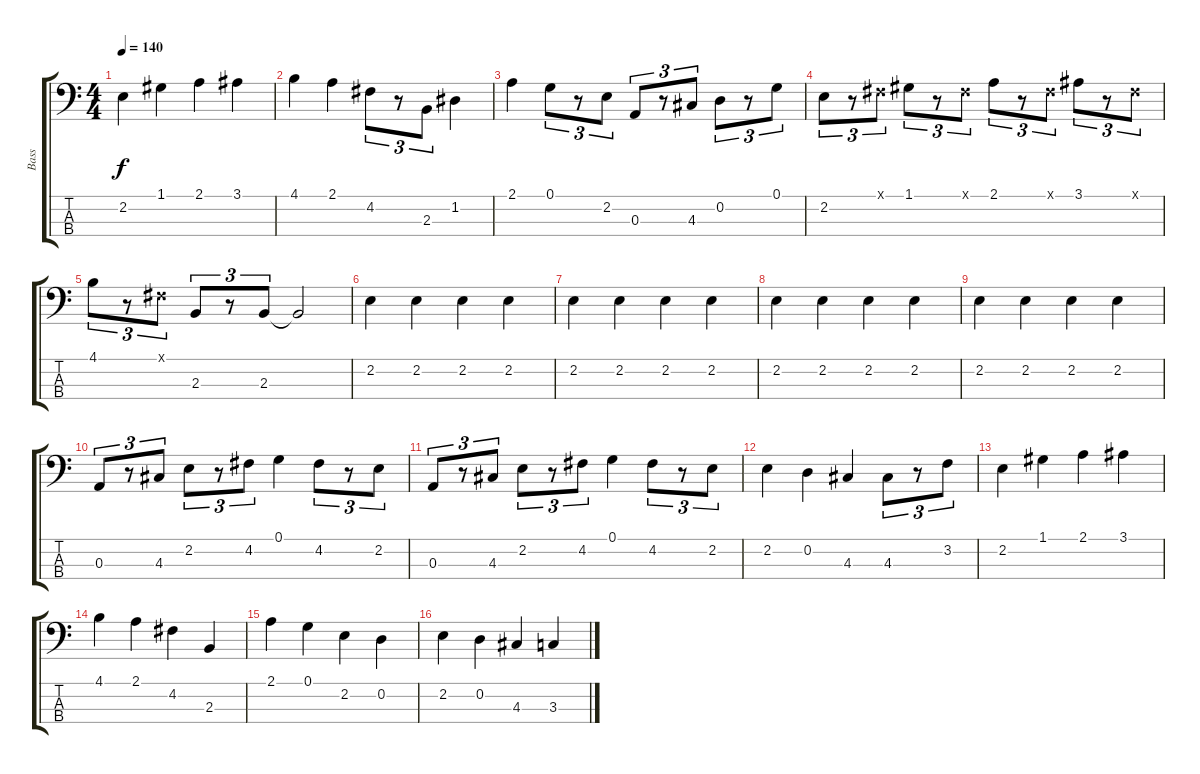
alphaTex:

\track ("Bass" "Bass") {instrument electricbassfinger}
\staff {score tabs}
\tuning (G2 D2 A1 E1) {hide}
\ts (4 4)
\tempo 140
\clef f4
\ks c
2.2.4{dy f} 1.1.4 2.1.4 3.1.4 |
4.1.4 2.1.4 4.2.8{tu (3 2)} r.8{tu (3 2)} 2.3.8{tu (3 2)} 1.2.4 |
2.1.4 0.1.8{tu (3 2)} r.8{tu (3 2)} 2.2.8{tu (3 2)} 0.3.8{tu (3 2)} r.8{tu (3 2)} 4.3.8{tu (3 2)} 0.2.8{tu (3 2)} r.8{tu (3 2)} 0.1.8{tu (3 2)} |
2.2.8{tu (3 2)} r.8{tu (3 2)} -1.1{x}.8{tu (3 2)} 1.1.8{tu (3 2)} r.8{tu (3 2)} -1.1{x}.8{tu (3 2)} 2.1.8{tu (3 2)} r.8{tu (3 2)} -1.1{x}.8{tu (3 2)} 3.1.8{tu (3 2)} r.8{tu (3 2)} -1.1{x}.8{tu (3 2)} |
4.1.8{tu (3 2)} r.8{tu (3 2)} -1.1{x}.8{tu (3 2)} 2.3.8{tu (3 2)} r.8{tu (3 2)} 2.3.8{tu (3 2)} 2.3{t}.2 |
2.2.4 2.2.4 2.2.4 2.2.4 |
2.2.4 2.2.4 2.2.4 2.2.4 |
2.2.4 2.2.4 2.2.4 2.2.4 |
2.2.4 2.2.4 2.2.4 2.2.4 |
0.3.8{tu (3 2)} r.8{tu (3 2)} 4.3.8{tu (3 2)} 2.2.8{tu (3 2)} r.8{tu (3 2)} 4.2.8{tu (3 2)} 0.1.4 4.2.8{tu (3 2)} r.8{tu (3 2)} 2.2.8{tu (3 2)} |
0.3.8{tu (3 2)} r.8{tu (3 2)} 4.3.8{tu (3 2)} 2.2.8{tu (3 2)} r.8{tu (3 2)} 4.2.8{tu (3 2)} 0.1.4 4.2.8{tu (3 2)} r.8{tu (3 2)} 2.2.8{tu (3 2)} |
2.2.4 0.2.4 4.3.4 4.3.8{tu (3 2)} r.8{tu (3 2)} 3.2.8{tu (3 2)} |
2.2.4 1.1.4 2.1.4 3.1.4 |
4.1.4 2.1.4 4.2.4 2.3.4 |
2.1.4 0.1.4 2.2.4 0.2.4 |
2.2.4 0.2.4 4.3.4 3.3.4
